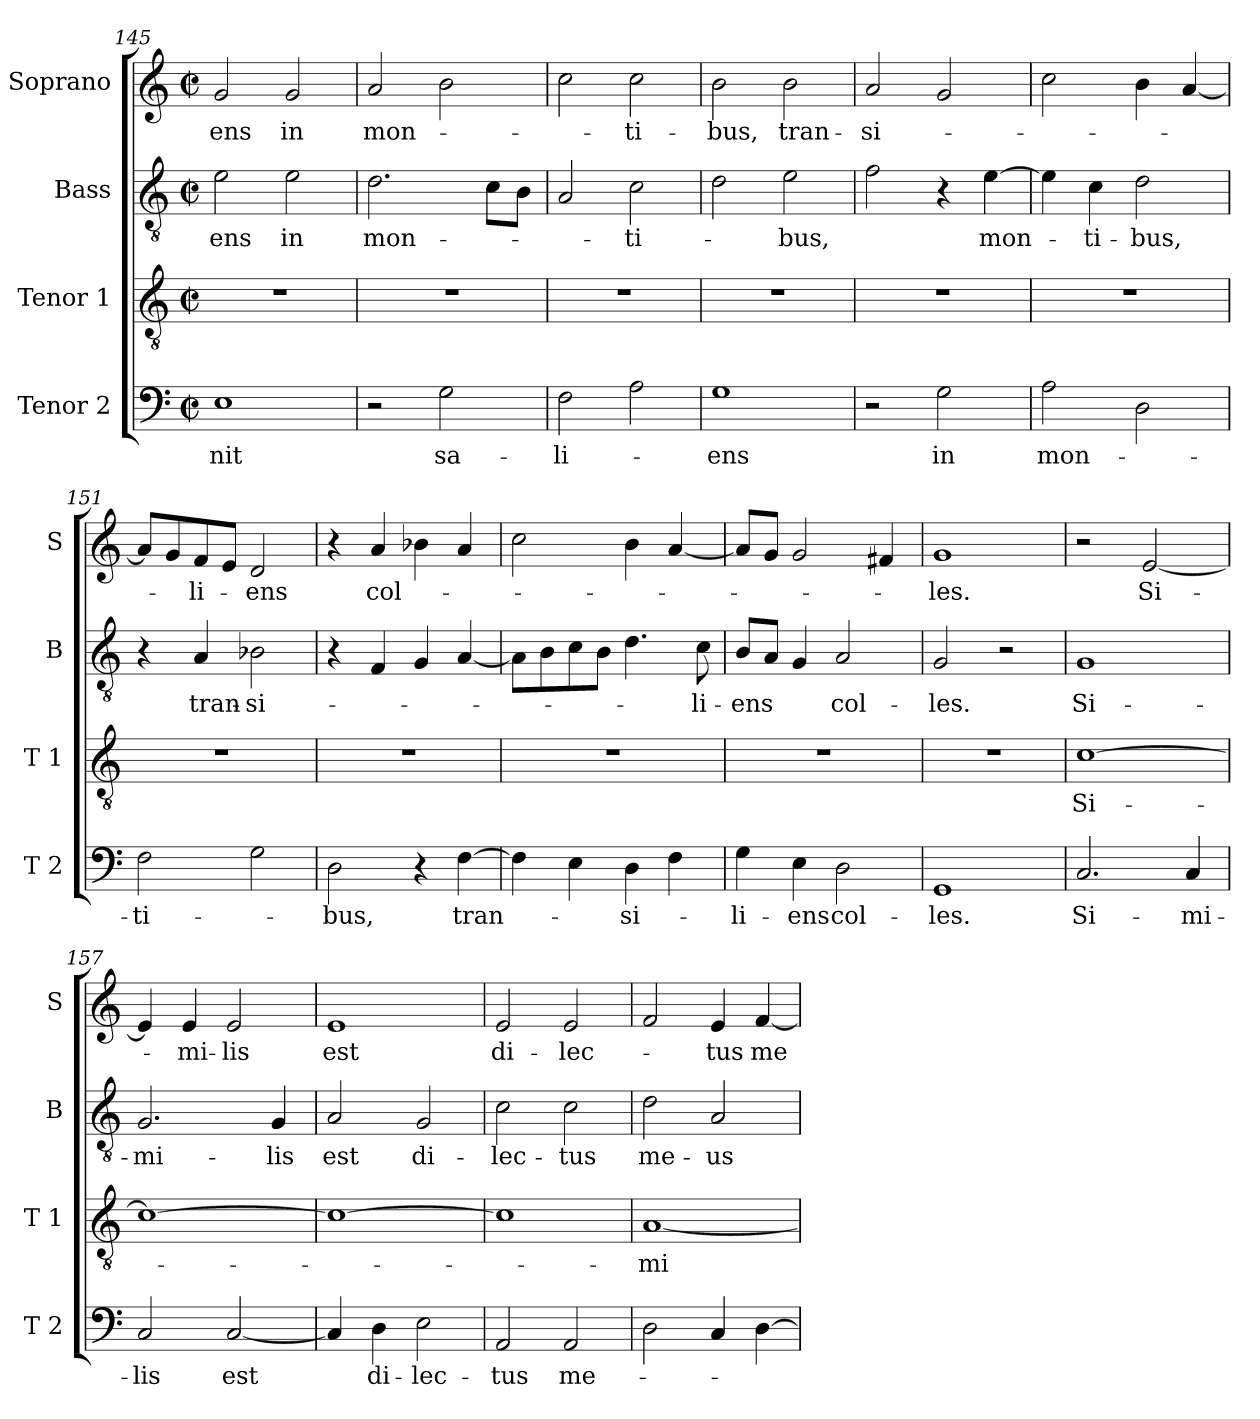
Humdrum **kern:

**kern	**text	**kern	**text	**kern	**text	**kern	**text
*part4	*part4	*part3	*part3	*part2	*part2	*part1	*part1
*staff4	*staff4	*staff3	*staff3	*staff2	*staff2	*staff1	*staff1
*I"Tenor 2	*	*I"Tenor 1	*	*I"Bass	*	*I"Soprano	*
*I'T 2	*	*I'T 1	*	*I'B	*	*I'S	*
*clefF4	*	*clefGv2	*	*clefGv2	*	*clefG2	*
*M2/2	*	*M2/2	*	*M2/2	*	*M2/2	*
*met(c|)	*	*met(c|)	*	*met(c|)	*	*met(c|)	*
=145	=145	=145	=145	=145	=145	=145	=145
!	!LO:LY:b	!	!	!	!LO:LY:b	!	!LO:LY:b
1E	-nit	1r	.	2e\	-ens	2g/	-ens
!	!	!	!	!	!LO:LY:b	!	!LO:LY:b
.	.	.	.	2e\	in	2g/	in
=146	=146	=146	=146	=146	=146	=146	=146
!	!	!	!	!	!LO:LY:b	!	!LO:LY:b
2r	.	1r	.	2.d\	mon-	2a/	mon-
!	!LO:LY:b	!	!	!	!	!	!
2G\	sa-	.	.	.	.	2b\	.
.	.	.	.	8cL	.	.	.
.	.	.	.	8BJ	.	.	.
=147	=147	=147	=147	=147	=147	=147	=147
!	!LO:LY:b	!	!	!	!	!	!
2F\	-li-	1r	.	2A/	.	2cc\	.
!	!	!	!	!	!LO:LY:b	!	!LO:LY:b
2A\	.	.	.	2c\	-ti-	2cc\	-ti-
=148	=148	=148	=148	=148	=148	=148	=148
!	!LO:LY:b	!	!	!	!	!	!LO:LY:b
1G	-ens	1r	.	2d\	.	2b\	-bus,
!	!	!	!	!	!LO:LY:b	!	!LO:LY:b
.	.	.	.	2e\	-bus,	2b\	tran-
!!LO:PB:g=z
=149	=149	=149	=149	=149	=149	=149	=149
!	!	!	!	!	!	!	!LO:LY:b
2r	.	1r	.	2f\	.	2a/	-si-
!	!LO:LY:b	!	!	!	!	!	!
2G\	in	.	.	4r	.	2g/	.
!	!	!	!	!	!LO:LY:b	!	!
.	.	.	.	[4e\	mon-	.	.
=150	=150	=150	=150	=150	=150	=150	=150
!	!LO:LY:b	!	!	!	!	!	!
2A\	mon-	1r	.	4e\]	.	2cc\	.
!	!	!	!	!	!LO:LY:b	!	!
.	.	.	.	4c\	-ti-	.	.
!	!	!	!	!	!LO:LY:b	!	!
2D\	.	.	.	2d\	-bus,	4b\	.
.	.	.	.	.	.	[4a/	.
=151	=151	=151	=151	=151	=151	=151	=151
!	!LO:LY:b	!	!	!	!	!	!
2F\	-ti-	1r	.	4r	.	8aL]	.
.	.	.	.	.	.	8g	.
!	!	!	!	!	!LO:LY:b	!	!LO:LY:b
.	.	.	.	4A/	tran-	8f	-li-
.	.	.	.	.	.	8eJ	.
!	!	!	!	!	!LO:LY:b	!	!LO:LY:b
2G\	.	.	.	2B-X\	-si-	2d/	-ens
=152	=152	=152	=152	=152	=152	=152	=152
!	!LO:LY:b	!	!	!	!	!	!
2D\	-bus,	1r	.	4r	.	4r	.
!	!	!	!	!	!	!	!LO:LY:b
.	.	.	.	4F/	.	4a/	col-
4r	.	.	.	4G/	.	4b-X\	.
!	!LO:LY:b	!	!	!	!	!	!
[4F\	tran-	.	.	[4A/	.	4a/	.
=153	=153	=153	=153	=153	=153	=153	=153
4F\]	.	1r	.	8AL]	.	2cc\	.
.	.	.	.	8B	.	.	.
4E\	.	.	.	8c	.	.	.
.	.	.	.	8BJ	.	.	.
!	!LO:LY:b	!	!	!	!	!	!
4D\	-si-	.	.	4.d\	.	4b\	.
4F\	.	.	.	.	.	[4a/	.
!	!	!	!	!	!LO:LY:b	!	!
.	.	.	.	8c\	-li-	.	.
=154	=154	=154	=154	=154	=154	=154	=154
!	!LO:LY:b	!	!	!	!LO:LY:b	!	!
4G\	-li-	1r	.	8BL	-ens	8aL]	.
.	.	.	.	8AJ	.	8gJ	.
!	!LO:LY:b	!	!	!	!	!	!
4E\	-ens	.	.	4G/	.	2g/	.
!	!LO:LY:b	!	!	!	!LO:LY:b	!	!
2D\	col-	.	.	2A/	col-	.	.
.	.	.	.	.	.	4f#X/	.
=155	=155	=155	=155	=155	=155	=155	=155
!	!LO:LY:b	!	!	!	!LO:LY:b	!	!LO:LY:b
1GG	-les.	1r	.	2G/	-les.	1g	-les.
.	.	.	.	2r	.	.	.
!!LO:LB:g=z
=156	=156	=156	=156	=156	=156	=156	=156
!	!LO:LY:b	!	!LO:LY:b	!	!LO:LY:b	!	!
2.C/	Si-	[1c	Si-	1G	Si-	2r	.
!	!	!	!	!	!	!	!LO:LY:b
.	.	.	.	.	.	[2e/	Si-
!	!LO:LY:b	!	!	!	!	!	!
4C/	-mi-	.	.	.	.	.	.
=157	=157	=157	=157	=157	=157	=157	=157
!	!LO:LY:b	!	!	!	!LO:LY:b	!	!
2C/	-lis	1c_	.	2.G/	-mi-	4e/]	.
!	!	!	!	!	!	!	!LO:LY:b
.	.	.	.	.	.	4e/	-mi-
!	!LO:LY:b	!	!	!	!	!	!LO:LY:b
[2C/	est	.	.	.	.	2e/	-lis
!	!	!	!	!	!LO:LY:b	!	!
.	.	.	.	4G/	-lis	.	.
=158	=158	=158	=158	=158	=158	=158	=158
!	!	!	!	!	!LO:LY:b	!	!LO:LY:b
4C/]	.	1c_	.	2A/	est	1e	est
!	!LO:LY:b	!	!	!	!	!	!
4D\	di-	.	.	.	.	.	.
!	!LO:LY:b	!	!	!	!LO:LY:b	!	!
2E\	-lec-	.	.	2G/	di-	.	.
=159	=159	=159	=159	=159	=159	=159	=159
!	!LO:LY:b	!	!	!	!LO:LY:b	!	!LO:LY:b
2AA/	-tus	1c]	.	2c\	-lec-	2e/	di-
!	!LO:LY:b	!	!	!	!LO:LY:b	!	!LO:LY:b
2AA/	me-	.	.	2c\	-tus	2e/	-lec-
=160	=160	=160	=160	=160	=160	=160	=160
!	!	!	!LO:LY:b	!	!LO:LY:b	!	!
2D\	.	[1A	-mi-	2d\	me-	2f/	.
!	!	!	!	!	!LO:LY:b	!	!LO:LY:b
4C/	.	.	.	2A/	-us	4e/	-tus
!	!	!	!	!	!	!	!LO:LY:b
[4D\	.	.	.	.	.	[4f/	me-
=	=	=	=	=	=	=	=
*-	*-	*-	*-	*-	*-	*-	*-
